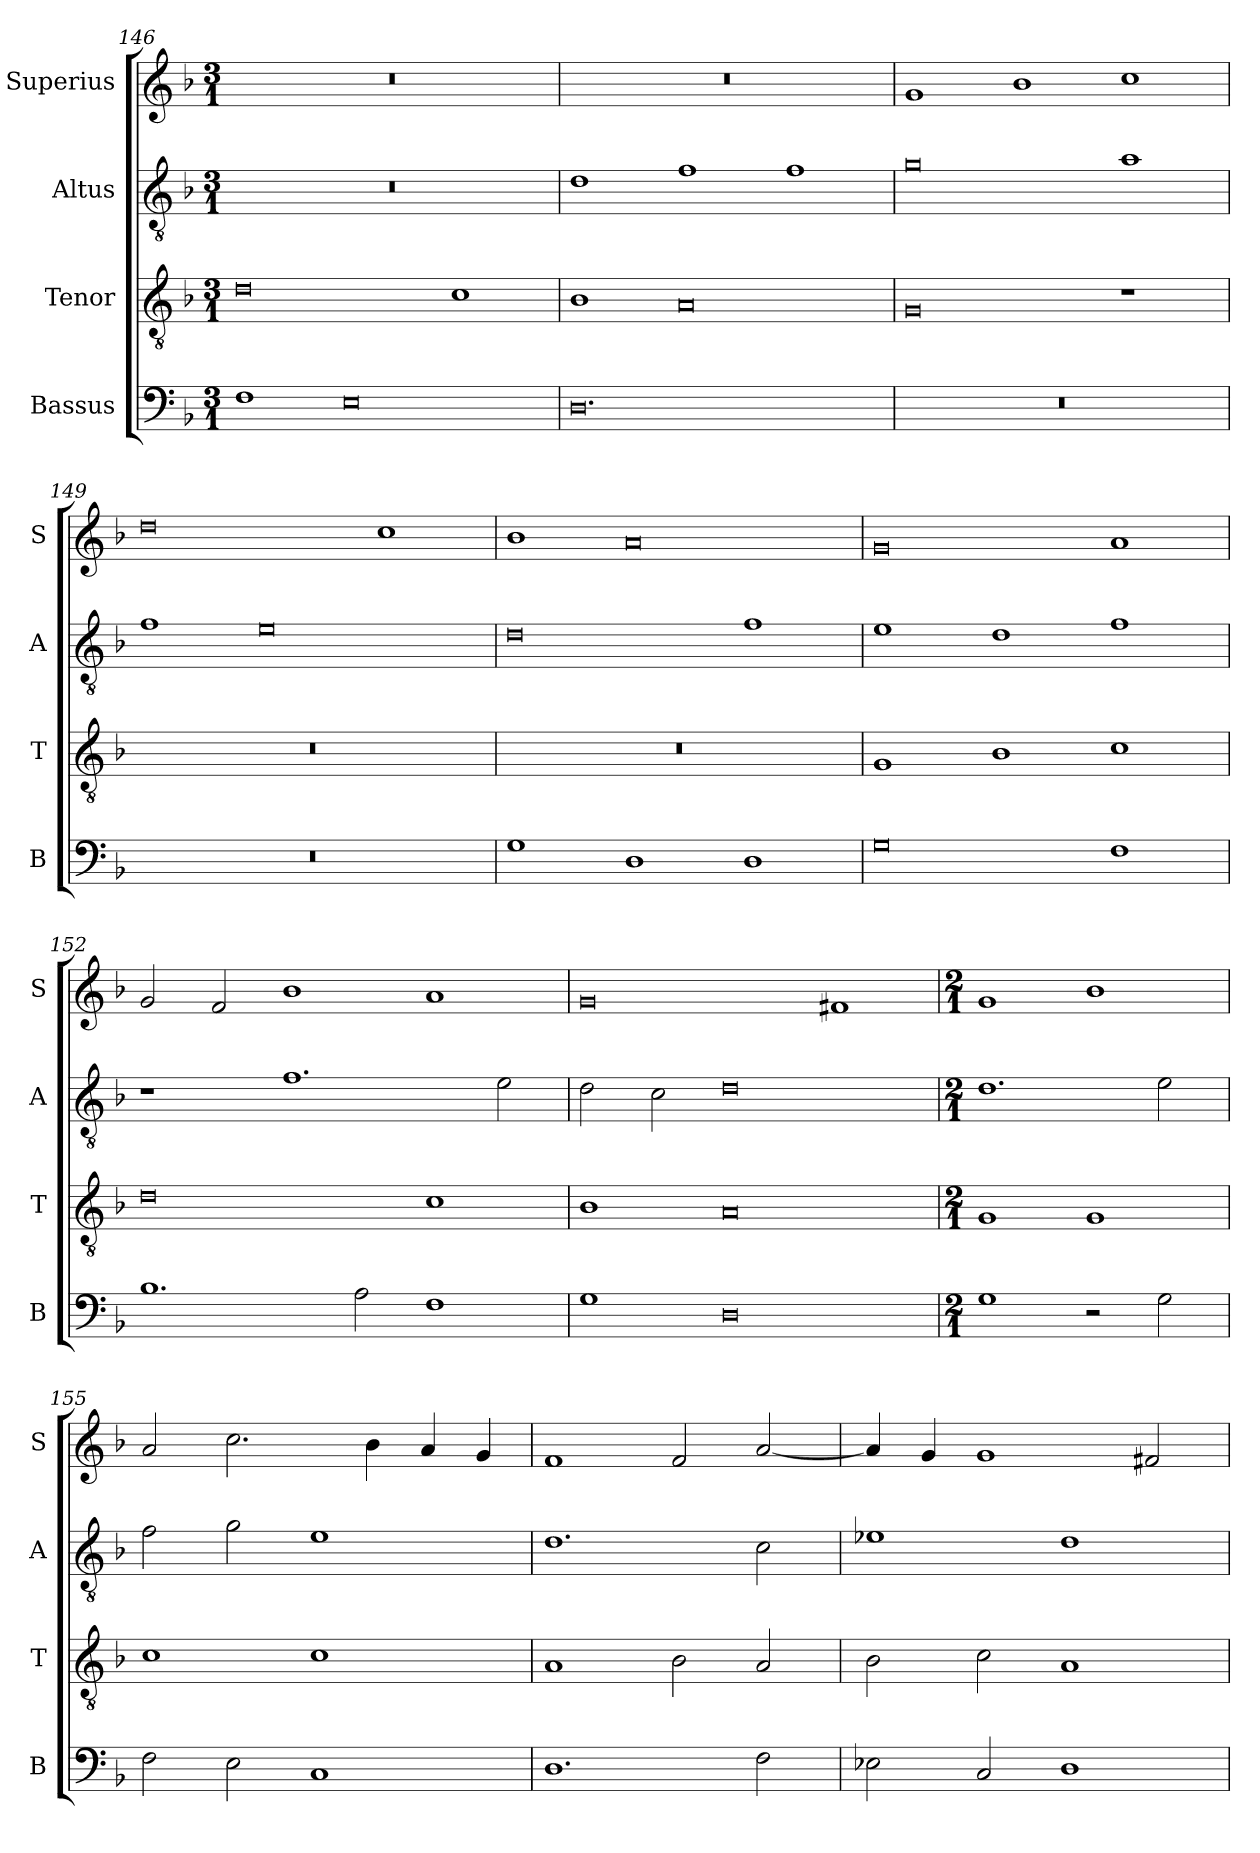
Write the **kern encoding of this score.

**kern	**kern	**kern	**kern
*part4	*part3	*part2	*part1
*staff4	*staff3	*staff2	*staff1
*I"Bassus	*I"Tenor	*I"Altus	*I"Superius
*I'B	*I'T	*I'A	*I'S
*clefF4	*clefGv2	*clefGv2	*clefG2
*k[b-]	*k[b-]	*k[b-]	*k[b-]
*M3/1	*M3/1	*M3/1	*M3/1
=146	=146	=146	=146
1F	0d	1%3r	1%3r
0E	.	.	.
.	1c	.	.
=147	=147	=147	=147
0.D	1B-	1d	1%3r
.	0A	1f	.
.	.	1f	.
=148	=148	=148	=148
1%3r	0G	0g	1g
.	.	.	1b-
.	1r	1a	1cc
=149	=149	=149	=149
1%3r	1%3r	1f	0dd
.	.	0e	.
.	.	.	1cc
=150	=150	=150	=150
1G	1%3r	0d	1b-
1D	.	.	0a
1D	.	1f	.
=151	=151	=151	=151
0G	1G	1e	0g
.	1B-	1d	.
1F	1c	1f	1a
=152	=152	=152	=152
1.B-	0d	1r	2g
.	.	.	2f
.	.	1.f	1b-
2A	.	.	.
1F	1c	.	1a
.	.	2e	.
=153	=153	=153	=153
1G	1B-	2d	0g
.	.	2c	.
0D	0A	0d	.
.	.	.	1f#X
=154	=154	=154	=154
*M2/1	*M2/1	*M2/1	*M2/1
1G	1G	1.d	1g
2r	1G	.	1b-
2G	.	2e	.
=155	=155	=155	=155
2F	1c	2f	2a
2E	.	2g	2.cc
1C	1c	1e	.
.	.	.	4b-
.	.	.	4a
.	.	.	4g
=156	=156	=156	=156
1.D	1A	1.d	1f
.	2B-	.	2f
2F	2A	2c	[2a
=157	=157	=157	=157
2E-X	2B-	1e-X	4a]
.	.	.	4g
2C	2c	.	1g
1D	1A	1d	.
.	.	.	2f#X
=	=	=	=
*-	*-	*-	*-
